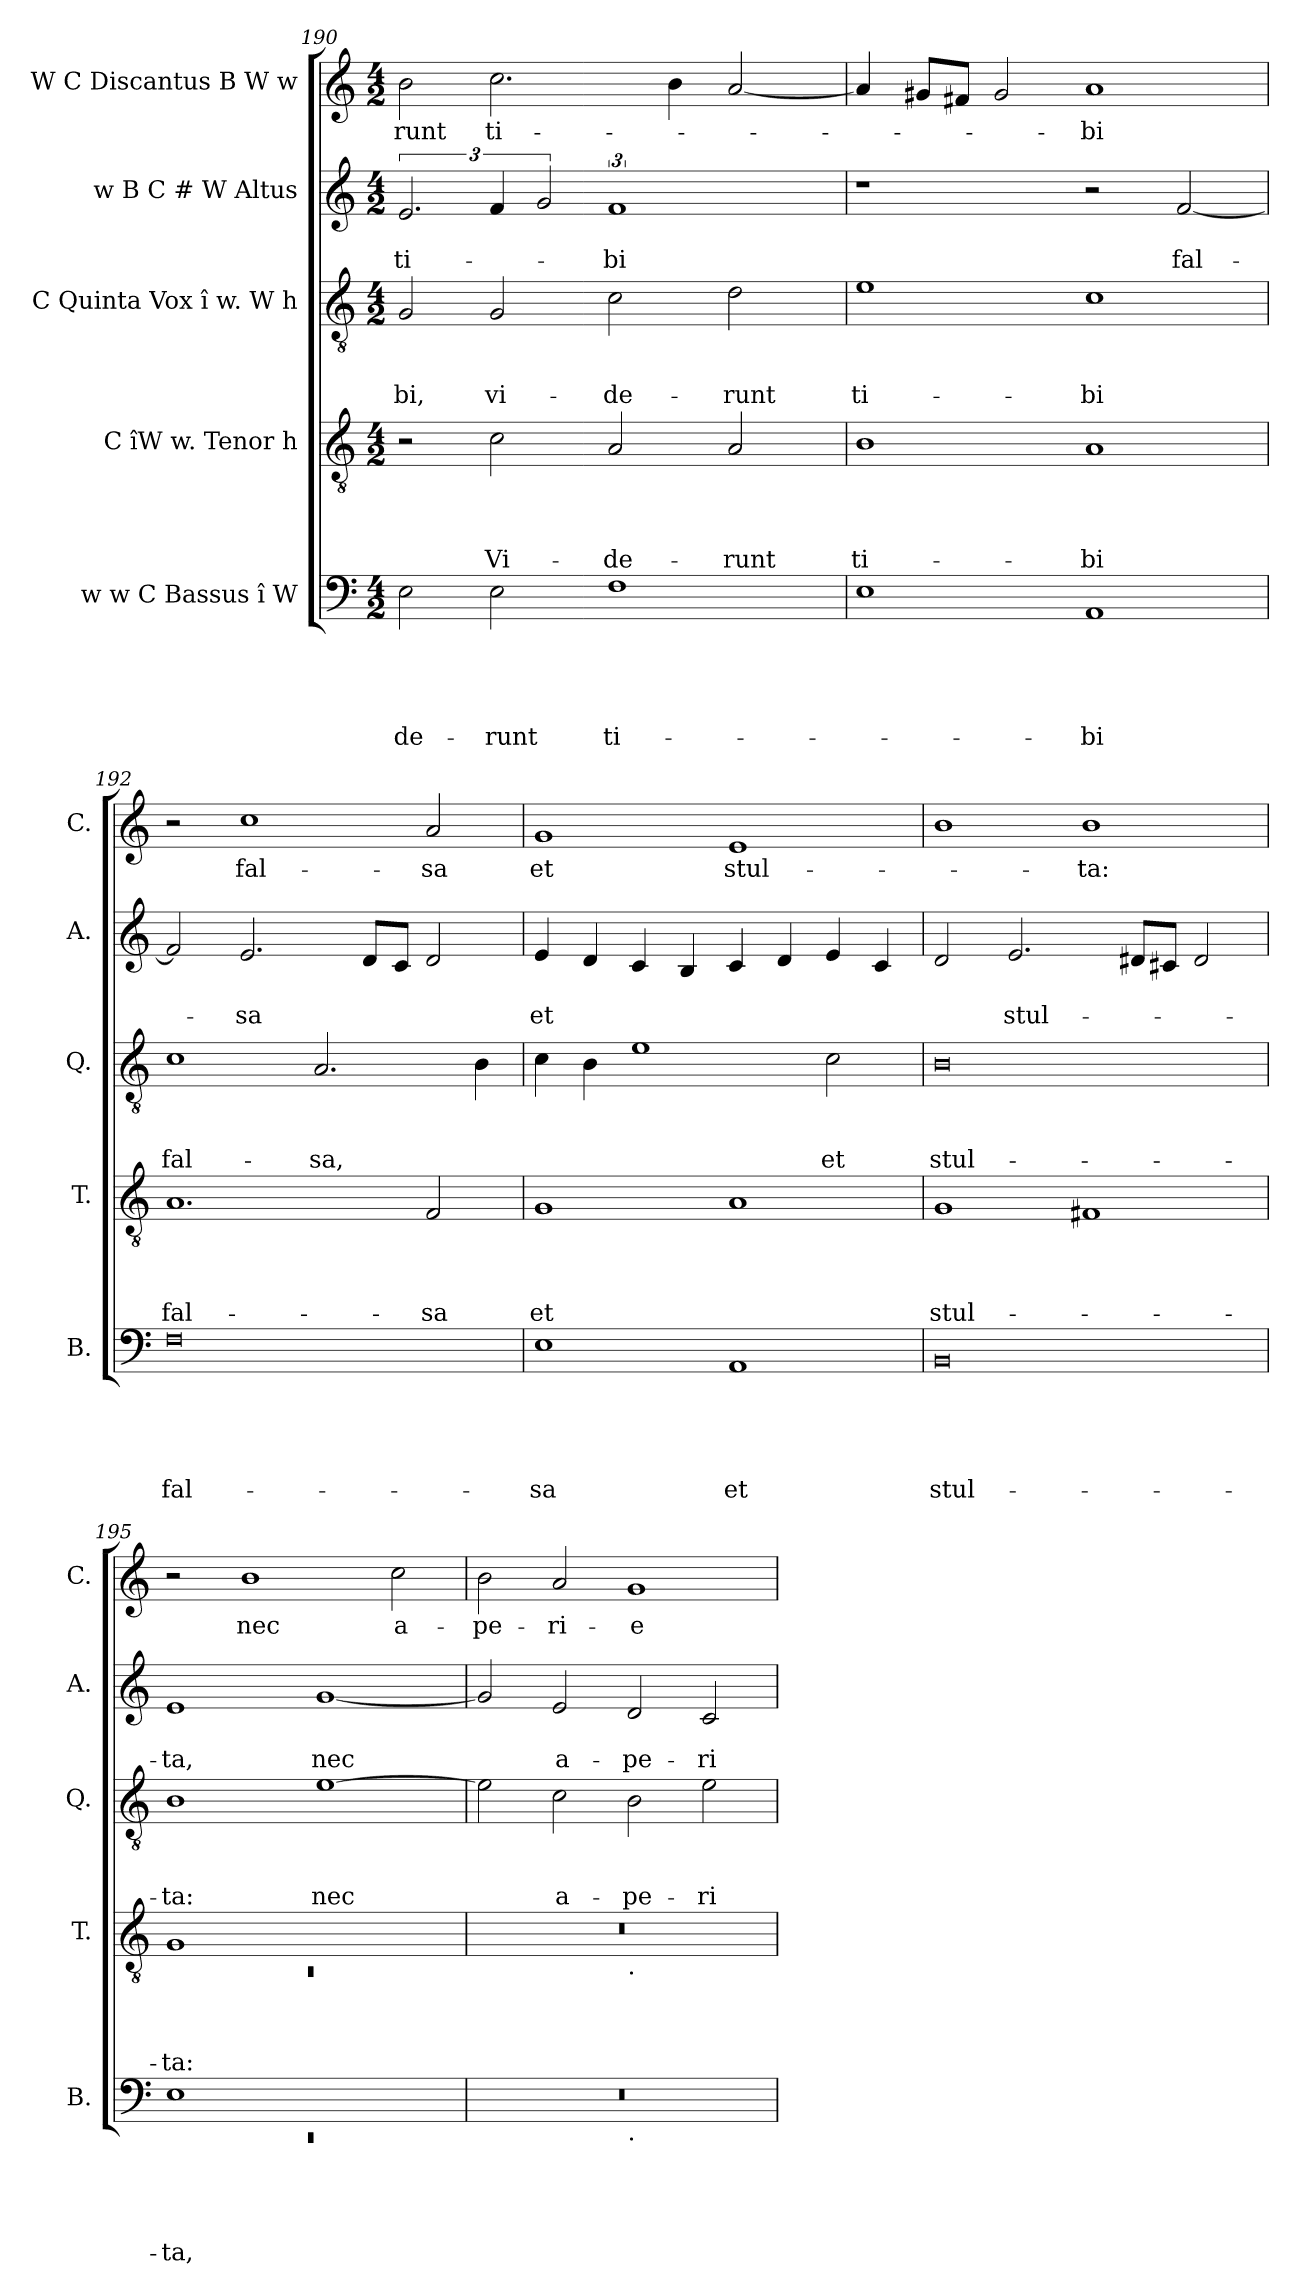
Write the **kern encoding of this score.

**kern	**text	**text	**text	**text	**text	**kern	**text	**text	**text	**text	**kern	**text	**text	**text	**kern	**text	**text	**kern	**text
*part5	*part5	*part5	*part5	*part5	*part5	*part4	*part4	*part4	*part4	*part4	*part3	*part3	*part3	*part3	*part2	*part2	*part2	*part1	*part1
*staff5	*staff5	*staff5	*staff5	*staff5	*staff5	*staff4	*staff4	*staff4	*staff4	*staff4	*staff3	*staff3	*staff3	*staff3	*staff2	*staff2	*staff2	*staff1	*staff1
*I"w w C Bassus î W	*	*	*	*	*	*I"C îW w. Tenor h	*	*	*	*	*I"C Quinta Vox î w. W h	*	*	*	*I"w B C # W Altus	*	*	*I"W C Discantus B W w	*
*I'B.	*	*	*	*	*	*I'T.	*	*	*	*	*I'Q.	*	*	*	*I'A.	*	*	*I'C.	*
*clefF4	*	*	*	*	*	*clefGv2	*	*	*	*	*clefGv2	*	*	*	*clefG2	*	*	*clefG2	*
*k[]	*	*	*	*	*	*k[]	*	*	*	*	*k[]	*	*	*	*k[]	*	*	*k[]	*
*C:	*	*	*	*	*	*C:	*	*	*	*	*C:	*	*	*	*C:	*	*	*C:	*
*M4/2	*	*	*	*	*	*M4/2	*	*	*	*	*M4/2	*	*	*	*M4/2	*	*	*M4/2	*
=190	=190	=190	=190	=190	=190	=190	=190	=190	=190	=190	=190	=190	=190	=190	=190	=190	=190	=190	=190
!	!	!	!	!	!LO:LY:b	!	!	!	!	!	!	!	!	!LO:LY:b	!	!	!LO:LY:b	!	!LO:LY:b
2E\	.	.	.	.	-de-	2r	.	.	.	.	2G/	.	.	-bi,	3.e/	.	ti-	2b\	-runt
!	!	!	!	!	!LO:LY:b	!	!	!	!	!LO:LY:b	!	!	!	!LO:LY:b	!	!	!	!	!LO:LY:b
2E\	.	.	.	.	-runt	2c\	.	.	.	Vi-	2G/	.	.	vi-	6f/	.	.	2.cc\	ti-
.	.	.	.	.	.	.	.	.	.	.	.	.	.	.	3g/	.	.	.	.
!	!	!	!	!	!LO:LY:b:rj	!	!	!	!	!LO:LY:b	!	!	!	!LO:LY:b	!	!	!LO:LY:b	!	!
1F	.	.	.	.	ti-	2A/	.	.	.	-de-	2c\	.	.	-de-	3%2f	.	-bi	.	.
.	.	.	.	.	.	.	.	.	.	.	.	.	.	.	.	.	.	4b\	.
!	!	!	!	!	!	!	!	!	!	!LO:LY:b	!	!	!	!LO:LY:b	!	!	!	!	!
.	.	.	.	.	.	2A/	.	.	.	-runt	2d\	.	.	-runt	.	.	.	[>2a/	.
.	.	.	.	.	.	.	.	.	.	.	.	.	.	.	3ryy	.	.	.	.
!!LO:PB:g=z
=191	=191	=191	=191	=191	=191	=191	=191	=191	=191	=191	=191	=191	=191	=191	=191	=191	=191	=191	=191
!	!	!	!	!	!	!	!	!	!	!LO:LY:b	!	!	!	!LO:LY:b:rj	!	!	!	!	!
1E	.	.	.	.	.	1B	.	.	.	ti-	1e	.	.	ti-	1r	.	.	4a/]	.
.	.	.	.	.	.	.	.	.	.	.	.	.	.	.	.	.	.	8g#/L	.
.	.	.	.	.	.	.	.	.	.	.	.	.	.	.	.	.	.	8f#/J	.
.	.	.	.	.	.	.	.	.	.	.	.	.	.	.	.	.	.	2g#/	.
!	!	!	!	!	!LO:LY:b	!	!	!	!	!LO:LY:b	!	!	!	!LO:LY:b	!	!	!	!	!LO:LY:b
1AA	.	.	.	.	-bi	1A	.	.	.	-bi	1c	.	.	-bi	2r	.	.	1a	-bi
!	!	!	!	!	!	!	!	!	!	!	!	!	!	!	!	!	!LO:LY:b	!	!
.	.	.	.	.	.	.	.	.	.	.	.	.	.	.	[<2f/	.	fal-	.	.
=192	=192	=192	=192	=192	=192	=192	=192	=192	=192	=192	=192	=192	=192	=192	=192	=192	=192	=192	=192
!	!	!	!	!	!LO:LY:b	!	!	!	!	!LO:LY:b	!	!	!	!LO:LY:b	!	!	!	!	!
0F	.	.	.	.	fal-	1.A	.	.	.	fal-	1c	.	.	fal-	2f/]	.	.	2r	.
!	!	!	!	!	!	!	!	!	!	!	!	!	!	!	!	!	!LO:LY:b	!	!LO:LY:b
.	.	.	.	.	.	.	.	.	.	.	.	.	.	.	2.e/	.	-sa	1cc	fal-
!	!	!	!	!	!	!	!	!	!	!	!	!	!	!LO:LY:b	!	!	!	!	!
.	.	.	.	.	.	.	.	.	.	.	2.A/	.	.	-sa,	.	.	.	.	.
.	.	.	.	.	.	.	.	.	.	.	.	.	.	.	8d/L	.	.	.	.
.	.	.	.	.	.	.	.	.	.	.	.	.	.	.	8c/J	.	.	.	.
!	!	!	!	!	!	!	!	!	!	!LO:LY:b	!	!	!	!	!	!	!	!	!LO:LY:b
.	.	.	.	.	.	2F/	.	.	.	-sa	.	.	.	.	2d/	.	.	2a/	-sa
.	.	.	.	.	.	.	.	.	.	.	4B\	.	.	.	.	.	.	.	.
=193	=193	=193	=193	=193	=193	=193	=193	=193	=193	=193	=193	=193	=193	=193	=193	=193	=193	=193	=193
!	!	!	!	!	!LO:LY:b	!	!	!	!	!LO:LY:b	!	!	!	!	!	!	!LO:LY:b	!	!LO:LY:b
1E	.	.	.	.	-sa	1G	.	.	.	et	4c\	.	.	.	4e/	.	et	1g	et
.	.	.	.	.	.	.	.	.	.	.	4B\	.	.	.	4d/	.	.	.	.
.	.	.	.	.	.	.	.	.	.	.	1e	.	.	.	4c/	.	.	.	.
.	.	.	.	.	.	.	.	.	.	.	.	.	.	.	4B/	.	.	.	.
!	!	!	!	!	!LO:LY:b	!	!	!	!	!	!	!	!	!	!	!	!	!	!LO:LY:b
1AA	.	.	.	.	et	1A	.	.	.	.	.	.	.	.	4c/	.	.	1e	stul-
.	.	.	.	.	.	.	.	.	.	.	.	.	.	.	4d/	.	.	.	.
!	!	!	!	!	!	!	!	!	!	!	!	!	!	!LO:LY:b	!	!	!	!	!
.	.	.	.	.	.	.	.	.	.	.	2c\	.	.	et	4e/	.	.	.	.
.	.	.	.	.	.	.	.	.	.	.	.	.	.	.	4c/	.	.	.	.
=194	=194	=194	=194	=194	=194	=194	=194	=194	=194	=194	=194	=194	=194	=194	=194	=194	=194	=194	=194
!	!	!	!	!	!LO:LY:b	!	!	!	!	!LO:LY:b	!	!	!	!LO:LY:b	!	!	!	!	!
0BB	.	.	.	.	stul-	1G	.	.	.	stul-	0B	.	.	stul-	2d/	.	.	1b	.
!	!	!	!	!	!	!	!	!	!	!	!	!	!	!	!	!	!LO:LY:b	!	!
.	.	.	.	.	.	.	.	.	.	.	.	.	.	.	2.e/	.	stul-	.	.
!	!	!	!	!	!	!	!	!	!	!	!	!	!	!	!	!	!	!	!LO:LY:b
.	.	.	.	.	.	1F#X	.	.	.	.	.	.	.	.	.	.	.	1b	-ta:
.	.	.	.	.	.	.	.	.	.	.	.	.	.	.	8d#/L	.	.	.	.
.	.	.	.	.	.	.	.	.	.	.	.	.	.	.	8c#/J	.	.	.	.
.	.	.	.	.	.	.	.	.	.	.	.	.	.	.	2d#/	.	.	.	.
=195	=195	=195	=195	=195	=195	=195	=195	=195	=195	=195	=195	=195	=195	=195	=195	=195	=195	=195	=195
*^	*	*	*	*	*	*^	*	*	*	*	*	*	*	*	*	*	*	*	*
!	!LO:N:vis=1	!	!	!	!	!LO:LY:b	!	!LO:N:vis=1	!	!	!	!LO:LY:b	!	!	!	!LO:LY:b	!	!	!LO:LY:b	!	!
1E	0rEE	.	.	.	.	-ta,	1G	0rC	.	.	.	-ta:	1B	.	.	-ta:	1e	.	-ta,	2r	.
!	!	!	!	!	!	!	!	!	!	!	!	!	!	!	!	!	!	!	!	!	!LO:LY:b
.	.	.	.	.	.	.	.	.	.	.	.	.	.	.	.	.	.	.	.	1b	nec
!	!	!	!	!	!	!	!	!	!	!	!	!	!	!	!	!LO:LY:b	!	!	!LO:LY:b	!	!
1ryy	.	.	.	.	.	.	1ryy	.	.	.	.	.	[<1e	.	.	nec	[<1g	.	nec	.	.
!	!	!	!	!	!	!	!	!	!	!	!	!	!	!	!	!	!	!	!	!	!LO:LY:b
.	.	.	.	.	.	.	.	.	.	.	.	.	.	.	.	.	.	.	.	2cc\	a-
!!LO:LB:g=z
=196	=196	=196	=196	=196	=196	=196	=196	=196	=196	=196	=196	=196	=196	=196	=196	=196	=196	=196	=196	=196	=196
!	!	!	!	!	!	!	!	!	!	!	!	!	!	!	!	!	!	!	!	!	!LO:LY:b
0r	1ryy	.	.	.	.	.	0r	1ryy	.	.	.	.	2e\]	.	.	.	2g/]	.	.	2b\	-pe-
!	!	!	!	!	!	!	!	!	!	!	!	!	!	!	!	!LO:LY:b	!	!	!LO:LY:b	!	!LO:LY:b
.	.	.	.	.	.	.	.	.	.	.	.	.	2c\	.	.	a-	2e/	.	a-	2a/	-ri-
!	!	!	!	!	!	!	!	!LO:TX:b:t=.	!	!	!	!	!	!	!	!	!	!	!	!	!
!	!LO:TX:b:t=.	!	!	!	!	!	!	!	!	!	!	!	!	!	!	!	!	!	!	!	!
!	!	!	!	!	!	!	!	!	!	!	!	!	!	!	!	!LO:LY:b	!	!	!LO:LY:b	!	!LO:LY:b:rj
.	1ryy	.	.	.	.	.	.	1ryy	.	.	.	.	2B\	.	.	-pe-	2d/	.	-pe-	1g	-e-
!	!	!	!	!	!	!	!	!	!	!	!	!	!	!	!	!LO:LY:b	!	!	!LO:LY:b	!	!
.	.	.	.	.	.	.	.	.	.	.	.	.	2e\	.	.	-ri-	2c/	.	-ri-	.	.
*v	*v	*	*	*	*	*	*	*	*	*	*	*	*	*	*	*	*	*	*	*	*
*	*	*	*	*	*	*v	*v	*	*	*	*	*	*	*	*	*	*	*	*	*
=	=	=	=	=	=	=	=	=	=	=	=	=	=	=	=	=	=	=	=
*-	*-	*-	*-	*-	*-	*-	*-	*-	*-	*-	*-	*-	*-	*-	*-	*-	*-	*-	*-
